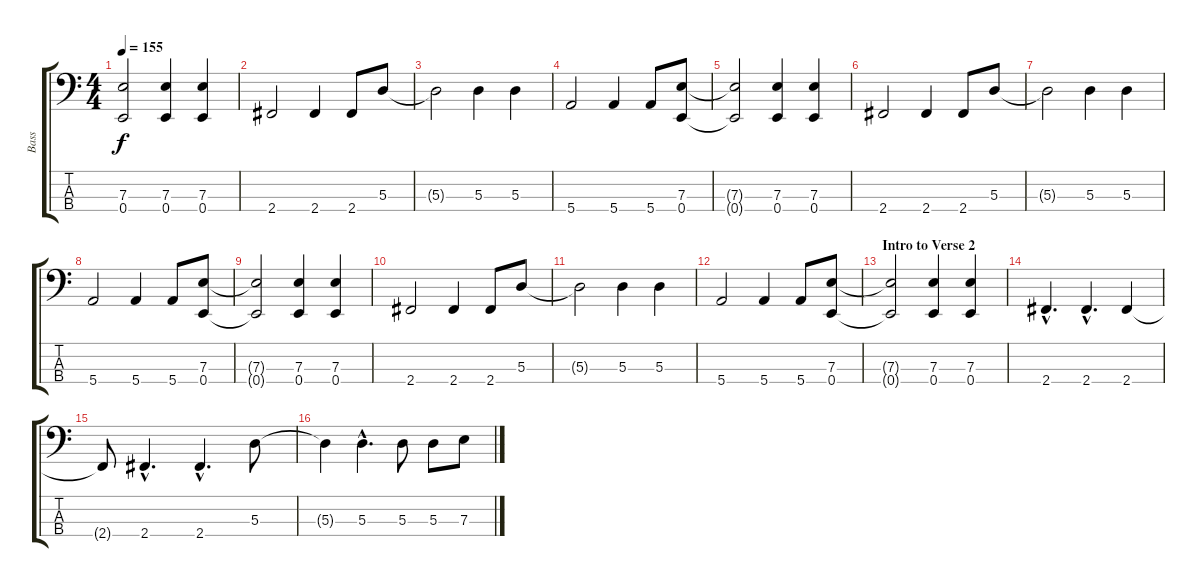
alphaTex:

\track ("Bass" "Bass") {instrument electricbasspick}
\staff {score tabs}
\tuning (G2 D2 A1 E1) {hide}
\ts (4 4)
\tempo 155
\clef f4
\ks c
(7.3{t} 0.4{t}).2{dy f} (7.3 0.4).4 (7.3 0.4).4 |
2.4.2 2.4.4 2.4.8 5.3.8 |
5.3{t}.2 5.3.4 5.3.4 |
5.4.2 5.4.4 5.4.8 (7.3 0.4).8 |
(7.3{t} 0.4{t}).2 (7.3 0.4).4 (7.3 0.4).4 |
2.4.2 2.4.4 2.4.8 5.3.8 |
5.3{t}.2 5.3.4 5.3.4 |
5.4.2 5.4.4 5.4.8 (7.3 0.4).8 |
(7.3{t} 0.4{t}).2 (7.3 0.4).4 (7.3 0.4).4 |
2.4.2 2.4.4 2.4.8 5.3.8 |
5.3{t}.2 5.3.4 5.3.4 |
5.4.2 5.4.4 5.4.8 (7.3 0.4).8 |
\section ("" "Intro to Verse 2")
(7.3{t} 0.4{t}).2 (7.3 0.4).4 (7.3 0.4).4 |
2.4{hac}.4{d} 2.4{hac}.4{d} 2.4.4 |
2.4{t}.8 2.4{hac}.4{d} 2.4{hac}.4{d} 5.3.8 |
5.3{t}.4 5.3{hac}.4{d} 5.3.8 5.3.8 7.3.8
